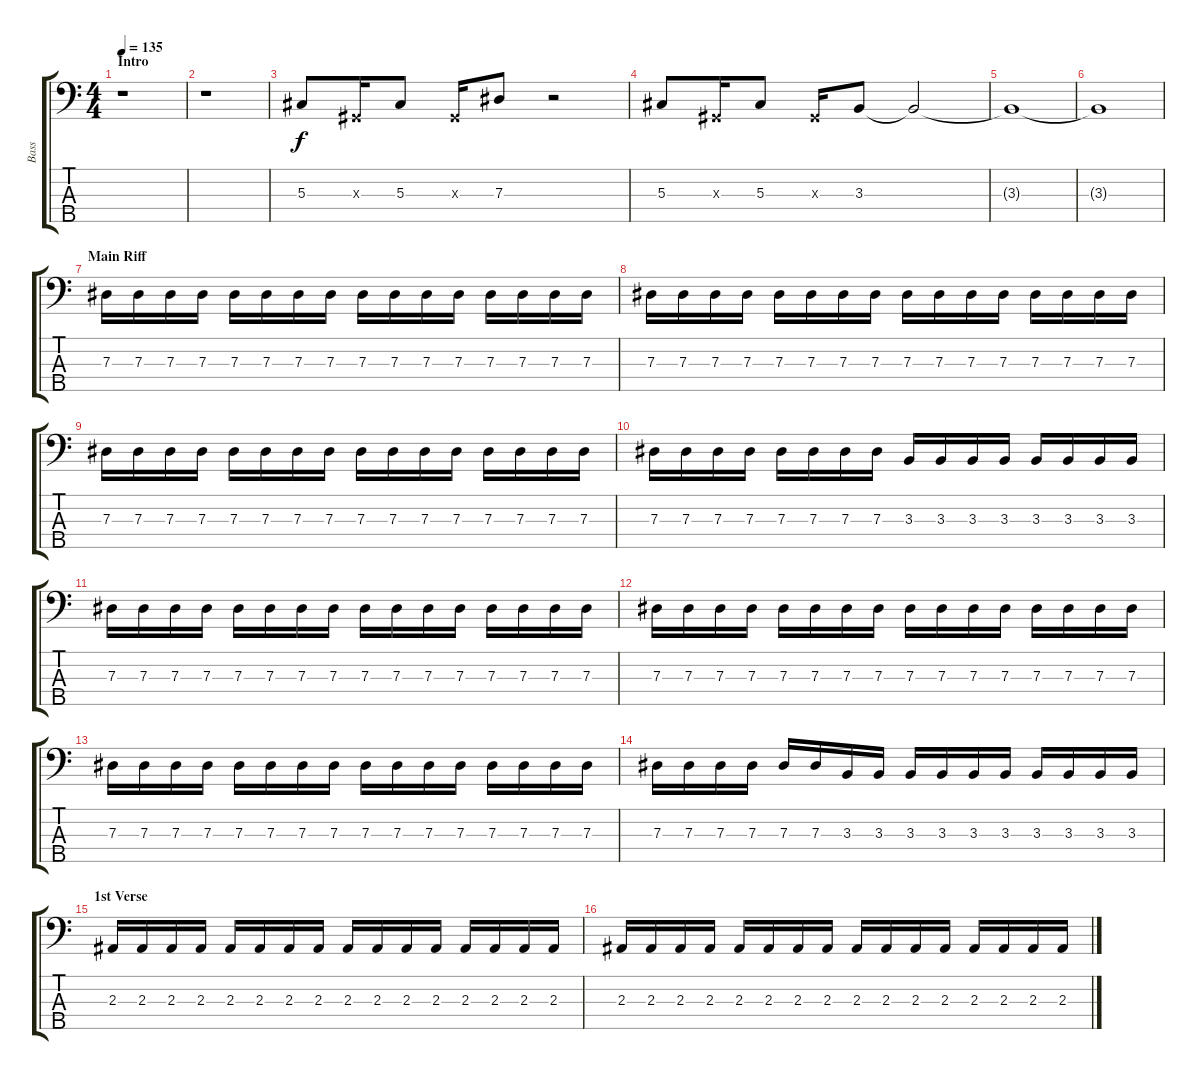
\track ("Bass" "Bass") {instrument electricbasspick}
\staff {score tabs}
\tuning (Gb2 Db2 Ab1 Eb1 Bb0) {hide}
\ts (4 4)
\section ("" "Intro")
\tempo 135
\clef f4
\ks c
r.1{dy f instrument electricbasspick} |
r.1 |
5.3.8 0.3{x}.16 5.3.8 0.3{x}.16 7.3.8 r.2 |
5.3.8 0.3{x}.16 5.3.8 0.3{x}.16 3.3.8 3.3{t}.2 |
3.3{t}.1 |
3.3{t}.1 |
\section ("" "Main Riff")
7.3.16 7.3.16 7.3.16 7.3.16 7.3.16 7.3.16 7.3.16 7.3.16 7.3.16 7.3.16 7.3.16 7.3.16 7.3.16 7.3.16 7.3.16 7.3.16 |
7.3.16 7.3.16 7.3.16 7.3.16 7.3.16 7.3.16 7.3.16 7.3.16 7.3.16 7.3.16 7.3.16 7.3.16 7.3.16 7.3.16 7.3.16 7.3.16 |
7.3.16 7.3.16 7.3.16 7.3.16 7.3.16 7.3.16 7.3.16 7.3.16 7.3.16 7.3.16 7.3.16 7.3.16 7.3.16 7.3.16 7.3.16 7.3.16 |
7.3.16 7.3.16 7.3.16 7.3.16 7.3.16 7.3.16 7.3.16 7.3.16 3.3.16 3.3.16 3.3.16 3.3.16 3.3.16 3.3.16 3.3.16 3.3.16 |
7.3.16 7.3.16 7.3.16 7.3.16 7.3.16 7.3.16 7.3.16 7.3.16 7.3.16 7.3.16 7.3.16 7.3.16 7.3.16 7.3.16 7.3.16 7.3.16 |
7.3.16 7.3.16 7.3.16 7.3.16 7.3.16 7.3.16 7.3.16 7.3.16 7.3.16 7.3.16 7.3.16 7.3.16 7.3.16 7.3.16 7.3.16 7.3.16 |
7.3.16 7.3.16 7.3.16 7.3.16 7.3.16 7.3.16 7.3.16 7.3.16 7.3.16 7.3.16 7.3.16 7.3.16 7.3.16 7.3.16 7.3.16 7.3.16 |
7.3.16 7.3.16 7.3.16 7.3.16 7.3.16 7.3.16 3.3.16 3.3.16 3.3.16 3.3.16 3.3.16 3.3.16 3.3.16 3.3.16 3.3.16 3.3.16 |
\section ("" "1st Verse")
2.3.16 2.3.16 2.3.16 2.3.16 2.3.16 2.3.16 2.3.16 2.3.16 2.3.16 2.3.16 2.3.16 2.3.16 2.3.16 2.3.16 2.3.16 2.3.16 |
2.3.16 2.3.16 2.3.16 2.3.16 2.3.16 2.3.16 2.3.16 2.3.16 2.3.16 2.3.16 2.3.16 2.3.16 2.3.16 2.3.16 2.3.16 2.3.16
